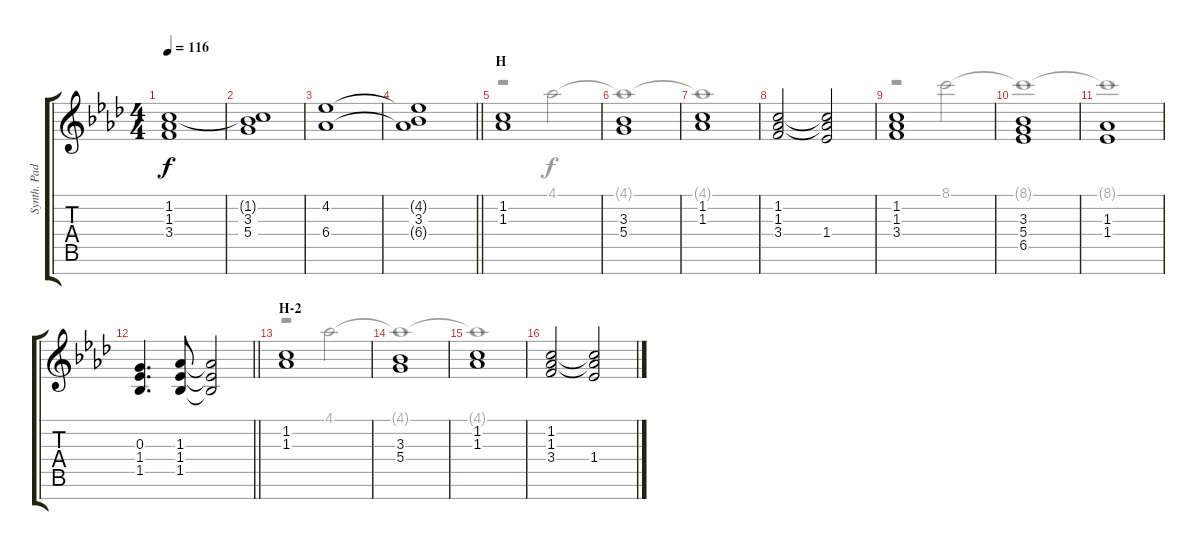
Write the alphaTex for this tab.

\track ("Synth. Pad I" "Synth. Pad") {instrument pad2warm}
\staff {score tabs}
\tuning (E5 B4 G4 D4 A3 E3 B2) {hide}
\voice
\ts (4 4)
\tempo 116
\clef g2
\ks ab
(1.2 1.3 3.4).1{dy f} |
(1.2{t} 3.3 5.4).1 |
(4.2 6.4).1 |
\barLineRight lightlight
(4.2{t} 3.3 6.4{t}).1 |
\section ("" "H")
(1.2 1.3).1 |
(3.3 5.4).1 |
(1.2 1.3).1 |
(1.2 1.3 3.4).2 (1.2{t} 1.3{t} 1.4).2 |
(1.2 1.3 3.4).1 |
(3.3 5.4 6.5).1 |
(1.3 1.4).1 |
\barLineRight lightlight
(0.3 1.4 1.5).4{d} (1.3 1.4 1.5).8 (1.3{t} 1.4{t} 1.5{t}).2 |
\section ("" "H-2")
(1.2 1.3).1 |
(3.3 5.4).1 |
(1.2 1.3).1 |
(1.2 1.3 3.4).2 (1.2{t} 1.3{t} 1.4).2
\voice
\clef g2
\ottava regular
\simile none
\ks ab
|
|
|
\barLineRight lightlight
|
r.2 4.1.2 |
4.1{t}.1 |
4.1{t}.1 |
|
r.2 8.1.2 |
8.1{t}.1 |
8.1{t}.1 |
\barLineRight lightlight
|
r.2 4.1.2 |
4.1{t}.1 |
4.1{t}.1 |
